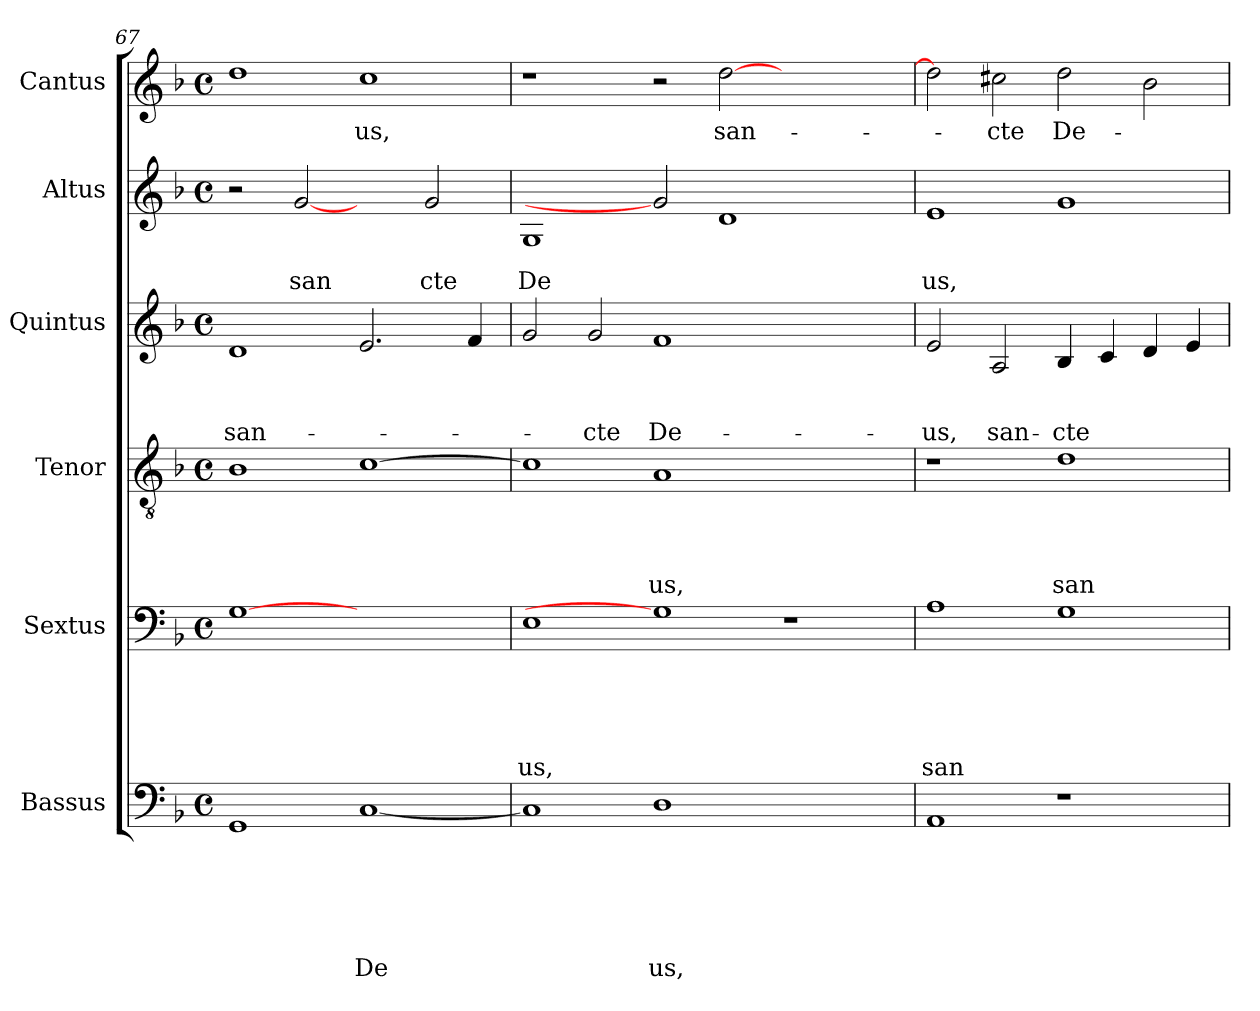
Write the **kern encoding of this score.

**kern	**text	**text	**text	**text	**text	**text	**kern	**text	**text	**text	**text	**text	**kern	**text	**text	**text	**text	**kern	**text	**text	**text	**kern	**text	**text	**kern	**text
*part6	*part6	*part6	*part6	*part6	*part6	*part6	*part5	*part5	*part5	*part5	*part5	*part5	*part4	*part4	*part4	*part4	*part4	*part3	*part3	*part3	*part3	*part2	*part2	*part2	*part1	*part1
*staff6	*staff6	*staff6	*staff6	*staff6	*staff6	*staff6	*staff5	*staff5	*staff5	*staff5	*staff5	*staff5	*staff4	*staff4	*staff4	*staff4	*staff4	*staff3	*staff3	*staff3	*staff3	*staff2	*staff2	*staff2	*staff1	*staff1
*I"Bassus	*	*	*	*	*	*	*I"Sextus	*	*	*	*	*	*I"Tenor	*	*	*	*	*I"Quintus	*	*	*	*I"Altus	*	*	*I"Cantus	*
*clefF4	*	*	*	*	*	*	*clefF4	*	*	*	*	*	*clefGv2	*	*	*	*	*clefG2	*	*	*	*clefG2	*	*	*clefG2	*
*k[b-]	*	*	*	*	*	*	*k[b-]	*	*	*	*	*	*k[b-]	*	*	*	*	*k[b-]	*	*	*	*k[b-]	*	*	*k[b-]	*
*F:	*	*	*	*	*	*	*F:	*	*	*	*	*	*F:	*	*	*	*	*F:	*	*	*	*F:	*	*	*F:	*
*M4/4	*	*	*	*	*	*	*M4/4	*	*	*	*	*	*M4/4	*	*	*	*	*M4/4	*	*	*	*M4/4	*	*	*M4/4	*
*met(c)	*	*	*	*	*	*	*met(c)	*	*	*	*	*	*met(c)	*	*	*	*	*met(c)	*	*	*	*met(c)	*	*	*met(c)	*
=67	=67	=67	=67	=67	=67	=67	=67	=67	=67	=67	=67	=67	=67	=67	=67	=67	=67	=67	=67	=67	=67	=67	=67	=67	=67	=67
!	!	!	!	!	!	!	!	!	!	!	!	!	!	!	!	!	!	!	!	!	!LO:LY:b	!	!	!	!	!
1GG	.	.	.	.	.	.	[1G	.	.	.	.	.	1B-	.	.	.	.	1d	.	.	san-	2r	.	.	1dd	.
!	!	!	!	!	!	!	!	!	!	!	!	!	!	!	!	!	!	!	!	!	!	!	!	!LO:LY:b	!	!
.	.	.	.	.	.	.	.	.	.	.	.	.	.	.	.	.	.	.	.	.	.	[2g	.	san	.	.
!	!	!	!	!	!	!LO:LY:b	!	!	!	!	!	!	!	!	!	!	!	!	!	!	!	!	!	!	!	!LO:LY:b
[<1C	.	.	.	.	.	De	1ryy	.	.	.	.	.	[>1c	.	.	.	.	2.e/	.	.	.	2ryy	.	.	1cc	-us,
!	!	!	!	!	!	!	!	!	!	!	!	!	!	!	!	!	!	!	!	!	!	!	!	!LO:LY:b	!	!
.	.	.	.	.	.	.	.	.	.	.	.	.	.	.	.	.	.	.	.	.	.	2g/	.	cte	.	.
.	.	.	.	.	.	.	.	.	.	.	.	.	.	.	.	.	.	4f/	.	.	.	.	.	.	.	.
=68!	=68!	=68!	=68!	=68!	=68!	=68!	=68!	=68!	=68!	=68!	=68!	=68!	=68!	=68!	=68!	=68!	=68!	=68!	=68!	=68!	=68!	=68!	=68!	=68!	=68!	=68!
!	!	!	!	!	!	!	!	!	!	!	!	!LO:LY:b	!	!	!	!	!	!	!	!	!	!	!	!LO:LY:b	!	!
1C]	.	.	.	.	.	.	1E	.	.	.	.	us,	1c]	.	.	.	.	2g/	.	.	.	1G	.	De	1r	.
!	!	!	!	!	!	!	!	!	!	!	!	!	!	!	!	!	!	!	!	!	!LO:LY:b	!	!	!	!	!
.	.	.	.	.	.	.	.	.	.	.	.	.	.	.	.	.	.	2g/	.	.	-cte	.	.	.	.	.
!	!	!	!	!	!	!LO:LY:b	!	!	!	!	!	!	!	!	!	!	!LO:LY:b	!	!	!	!LO:LY:b	!	!	!	!	!
1D	.	.	.	.	.	us,	1G]	.	.	.	.	.	1A	.	.	.	-us,	1f	.	.	De-	2g]	.	.	2r	.
!	!	!	!	!	!	!	!	!	!	!	!	!	!	!	!	!	!	!	!	!	!	!	!	!	!	!LO:LY:b
.	.	.	.	.	.	.	.	.	.	.	.	.	.	.	.	.	.	.	.	.	.	1d	.	.	[>2dd\	san-
1ryy	.	.	.	.	.	.	1r	.	.	.	.	.	1ryy	.	.	.	.	1ryy	.	.	.	.	.	.	1ryy	.
.	.	.	.	.	.	.	.	.	.	.	.	.	.	.	.	.	.	.	.	.	.	2ryy	.	.	.	.
=69!	=69!	=69!	=69!	=69!	=69!	=69!	=69!	=69!	=69!	=69!	=69!	=69!	=69!	=69!	=69!	=69!	=69!	=69!	=69!	=69!	=69!	=69!	=69!	=69!	=69!	=69!
!	!	!	!	!	!	!	!	!	!	!	!	!LO:LY:b	!	!	!	!	!	!	!	!	!LO:LY:b	!	!	!LO:LY:b	!	!
1AA	.	.	.	.	.	.	1A	.	.	.	.	san	1r	.	.	.	.	2e/	.	.	-us,	1e	.	us,	2dd\]	.
!	!	!	!	!	!	!	!	!	!	!	!	!	!	!	!	!	!	!	!	!	!LO:LY:b	!	!	!	!	!LO:LY:b
.	.	.	.	.	.	.	.	.	.	.	.	.	.	.	.	.	.	2A/	.	.	san-	.	.	.	2cc#X\	-cte
!	!	!	!	!	!	!	!	!	!	!	!	!	!	!	!	!	!LO:LY:b	!	!	!	!LO:LY:b	!	!	!	!	!LO:LY:b
1r	.	.	.	.	.	.	1G	.	.	.	.	.	1d	.	.	.	san-	4B-/	.	.	-cte	1g	.	.	2dd\	De-
.	.	.	.	.	.	.	.	.	.	.	.	.	.	.	.	.	.	4c/	.	.	.	.	.	.	.	.
.	.	.	.	.	.	.	.	.	.	.	.	.	.	.	.	.	.	4d/	.	.	.	.	.	.	2b-\	.
.	.	.	.	.	.	.	.	.	.	.	.	.	.	.	.	.	.	4e/	.	.	.	.	.	.	.	.
=!	=!	=!	=!	=!	=!	=!	=!	=!	=!	=!	=!	=!	=!	=!	=!	=!	=!	=!	=!	=!	=!	=!	=!	=!	=!	=!
*-	*-	*-	*-	*-	*-	*-	*-	*-	*-	*-	*-	*-	*-	*-	*-	*-	*-	*-	*-	*-	*-	*-	*-	*-	*-	*-
